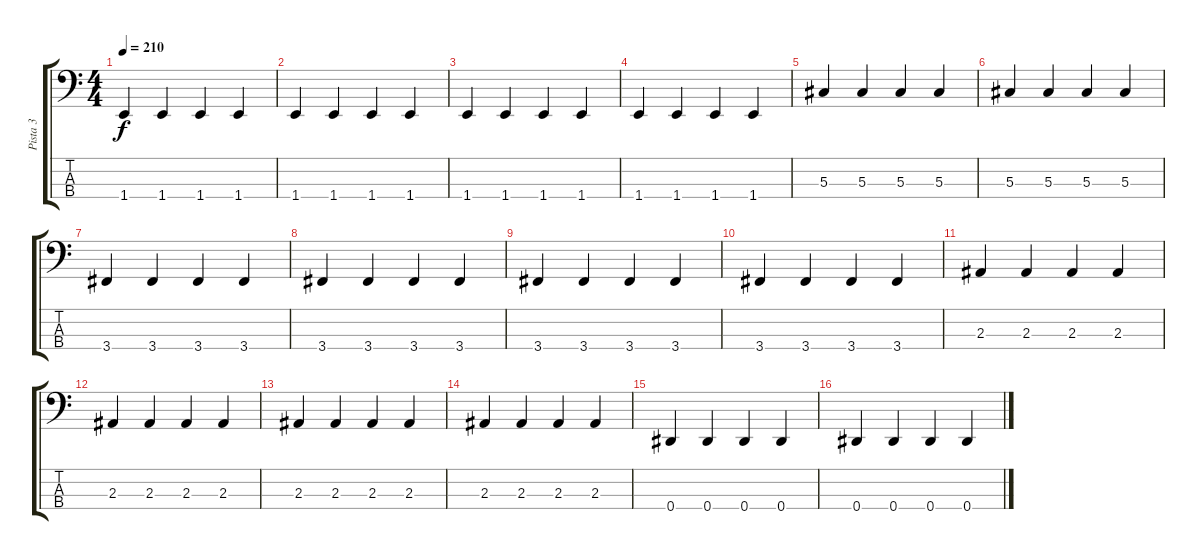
\track ("Pista 3" "Pista 3") {instrument electricbassfinger}
\staff {score tabs}
\tuning (Gb2 Db2 Ab1 Eb1) {hide}
\ts (4 4)
\tempo 210
\clef f4
\ks c
1.4.4{dy f} 1.4.4 1.4.4 1.4.4 |
1.4.4 1.4.4 1.4.4 1.4.4 |
1.4.4 1.4.4 1.4.4 1.4.4 |
1.4.4 1.4.4 1.4.4 1.4.4 |
5.3.4 5.3.4 5.3.4 5.3.4 |
5.3.4 5.3.4 5.3.4 5.3.4 |
3.4.4 3.4.4 3.4.4 3.4.4 |
3.4.4 3.4.4 3.4.4 3.4.4 |
3.4.4 3.4.4 3.4.4 3.4.4 |
3.4.4 3.4.4 3.4.4 3.4.4 |
2.3.4 2.3.4 2.3.4 2.3.4 |
2.3.4 2.3.4 2.3.4 2.3.4 |
2.3.4 2.3.4 2.3.4 2.3.4 |
2.3.4 2.3.4 2.3.4 2.3.4 |
0.4.4 0.4.4 0.4.4 0.4.4 |
0.4.4 0.4.4 0.4.4 0.4.4
